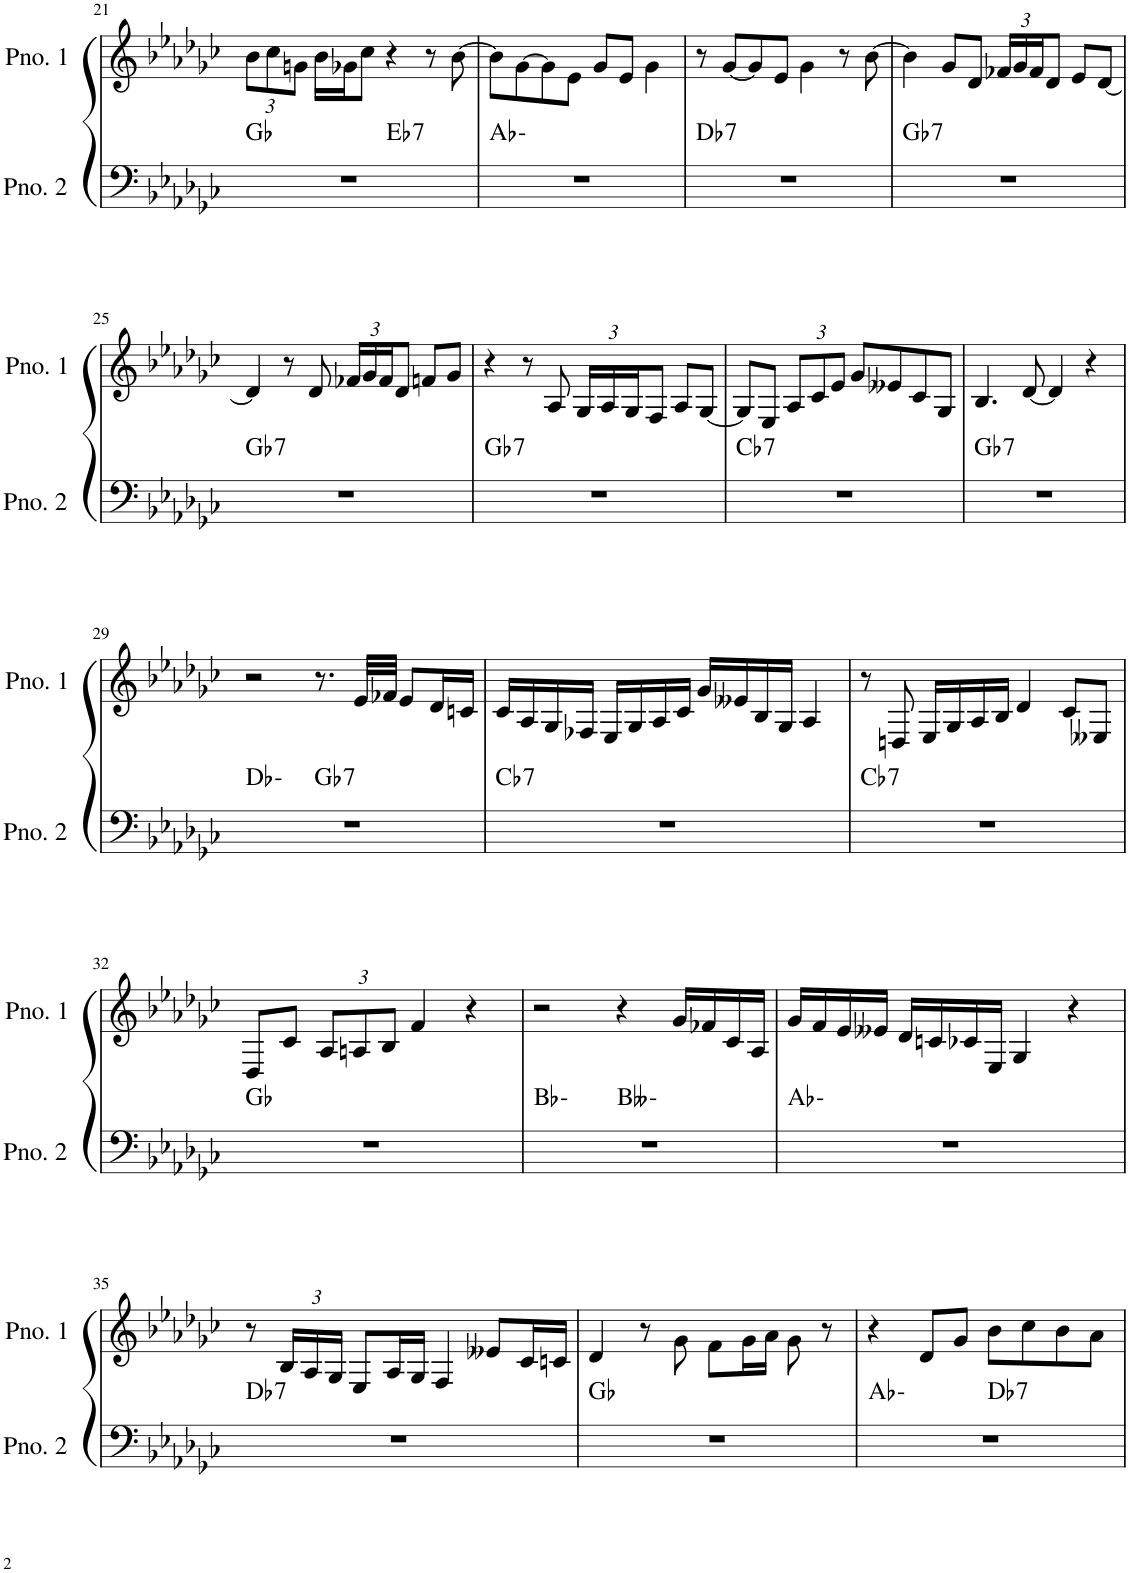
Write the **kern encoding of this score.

**kern	**harte	**kern
*part2	*part2	*part1
*staff2	*	*staff1
*I"ピアノ 2	*	*I"ピアノ 1
!!LO:PB:g=z
*clefF4	*	*clefG2
*k[b-e-a-d-g-c-]	*	*k[b-e-a-d-g-c-]
*M4/4	*	*M4/4
*	*	*Xbrackettup
=21	=21	=21
*^	*	*
1r	2ryy	Gb:maj	12b-\L
.	.	.	12cc-\
.	.	.	12gn\J
.	.	.	16b-\LL
.	.	.	16g-X\J
.	.	.	8cc-\J
!	!	!LO:H:kt=7	!
.	2ryy	Eb:7	4r
.	.	.	8r
.	.	.	[8b-\
*v	*v	*	*
=22	=22	=22
1r	Ab:min	8b-\L]
.	.	[8g-\
.	.	8g-\]
.	.	8e-\J
.	.	8g-/L
.	.	8e-/J
.	.	4g-\
=23	=23	=23
!	!LO:H:kt=7	!
1r	Db:7	8r
.	.	[8g-/L
.	.	8g-/]
.	.	8e-/J
.	.	4g-\
.	.	8r
.	.	[8b-\
=24	=24	=24
!	!LO:H:kt=7	!
1r	Gb:7	4b-\]
.	.	8g-/L
.	.	8d-/J
.	.	24f-X/LL
.	.	24g-/
.	.	24f-/J
.	.	8d-/J
.	.	8e-/L
.	.	[8d-/J
!!LO:LB:g=z
=25	=25	=25
!	!LO:H:kt=7	!
1r	Gb:7	4d-/]
.	.	8r
.	.	8d-/
.	.	24f-X/LL
.	.	24g-/
.	.	24f-/J
.	.	8d-/J
.	.	8fn/L
.	.	8g-/J
=26	=26	=26
!	!LO:H:kt=7	!
1r	Gb:7	4r
.	.	8r
.	.	8A-/
.	.	24G-/LL
.	.	24A-/
.	.	24G-/J
.	.	8F/J
.	.	8A-/L
.	.	[8G-/J
=27	=27	=27
!	!LO:H:kt=7	!
1r	Cb:7	8G-/L]
.	.	8E-/J
.	.	12A-/L
.	.	12c-/
.	.	12e-/J
.	.	8g-/L
.	.	8e--X/
.	.	8c-/
.	.	8G-/J
=28	=28	=28
!	!LO:H:kt=7	!
1r	Gb:7	4.B-/
.	.	[8d-/
.	.	4d-/]
.	.	4r
!!LO:LB:g=z
=29	=29	=29
*^	*	*
1r	2ryy	Db:min	2r
!	!	!LO:H:kt=7	!
.	2ryy	Gb:7	8.r
.	.	.	32e-/LLL
.	.	.	32f-X/JJJ
.	.	.	8e-/L
.	.	.	16d-/L
.	.	.	16cn/JJ
=30	=30	=30	=30
!	!	!LO:H:kt=7	!
*v	*v	*	*
1r	Cb:7	16c-/LL
.	.	16A-/
.	.	16G-/
.	.	16F-X/JJ
.	.	16E-/LL
.	.	16G-/
.	.	16A-/
.	.	16c-/JJ
.	.	16g-/LL
.	.	16e--X/
.	.	16B-/
.	.	16G-/JJ
.	.	4A-/
=31	=31	=31
!	!LO:H:kt=7	!
1r	Cb:7	8r
.	.	8Dn/
.	.	16E-/LL
.	.	16G-/
.	.	16A-/
.	.	16B-/JJ
.	.	4d-/
.	.	8c-/L
.	.	8E--X/J
!!LO:LB:g=z
=32	=32	=32
1r	Gb:maj	8D-/L
.	.	8c-/J
.	.	12A-/L
.	.	12An/
.	.	12B-/J
.	.	4f/
.	.	4r
=33	=33	=33
*^	*	*
1r	2ryy	Bb:min	2r
.	2ryy	Bbb:min	4r
.	.	.	16g-/LL
.	.	.	16f-X/
.	.	.	16c-/
.	.	.	16A-/JJ
*v	*v	*	*
=34	=34	=34
1r	Ab:min	16g-/LL
.	.	16f/
.	.	16e-/
.	.	16e--X/JJ
.	.	16d-/LL
.	.	16cn/
.	.	16c-X/
.	.	16E-/JJ
.	.	4G-/
.	.	4r
!!LO:LB:g=z
=35	=35	=35
!	!LO:H:kt=7	!
1r	Db:7	8r
.	.	24B-/LL
.	.	24A-/
.	.	24G-/JJ
.	.	8E-/L
.	.	16A-/L
.	.	16G-/JJ
.	.	4F/
.	.	8e--X/L
.	.	16c-/L
.	.	16cn/JJ
=36	=36	=36
1r	Gb:maj	4d-/
.	.	8r
.	.	8g-\
.	.	8f\L
.	.	16g-\L
.	.	16a-\JJ
.	.	8g-\
.	.	8r
=37	=37	=37
*^	*	*
1r	2ryy	Ab:min	4r
.	.	.	8d-/L
.	.	.	8g-/J
!	!	!LO:H:kt=7	!
.	2ryy	Db:7	8b-\L
.	.	.	8cc-\
.	.	.	8b-\
.	.	.	8a-\J
*v	*v	*	*
=	=	=
*-	*-	*-
